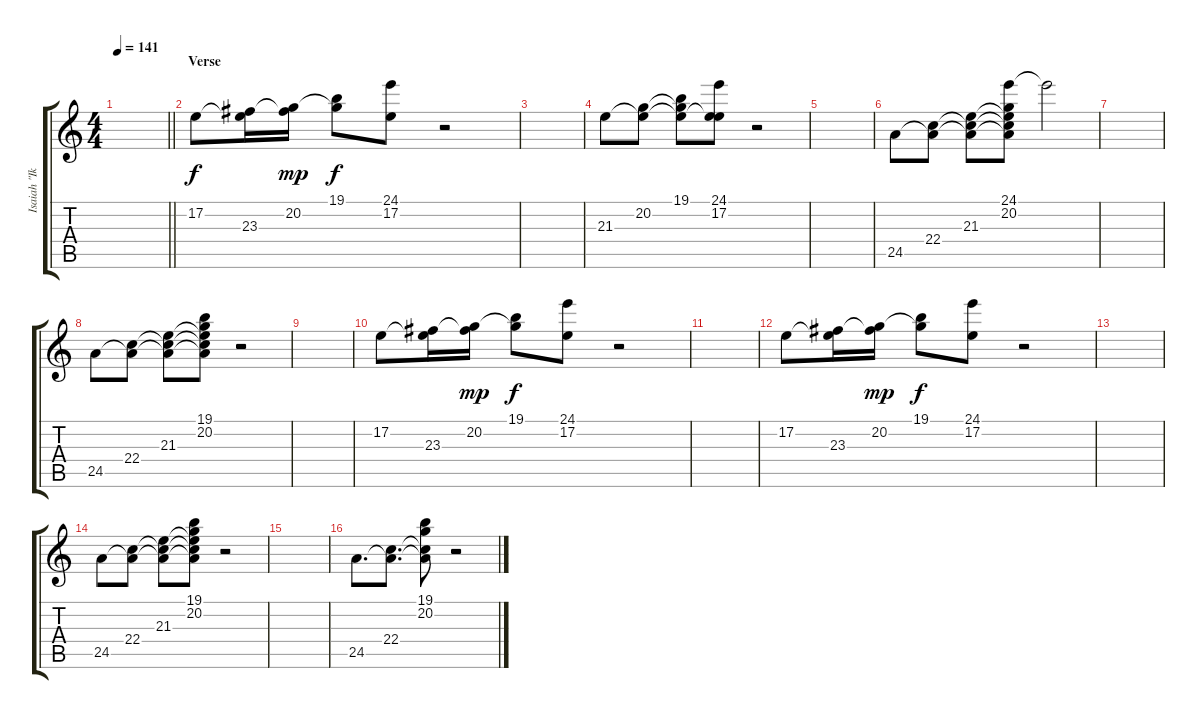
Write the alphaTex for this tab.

\track ("Isaiah \"Ikey\" Owens - Keyboards" "Isaiah \"Ik") {instrument electricgrandpiano}
\staff {score tabs}
\tuning (E4 B3 G3 D3 A2 E2) {hide}
\ts (4 4)
\tempo 141
\clef g2
\barLineRight lightlight
\ks c
|
\section ("" "Verse")
17.2.8 (17.2{t} 23.3).16 (20.2 23.3{t}).16{dy mp} (19.1 20.2{t}).8{dy f} (24.1 17.2).8 r.2 |
|
21.3.8 (20.2 21.3{t}).8 (19.1 20.2{t} 21.3{t}).8 (24.1 17.2 21.3{t}).8 r.2 |
|
24.5.8 (22.4 24.5{t}).8 (21.3 22.4{t} 24.5{t}).8 (24.1 20.2 21.3{t} 22.4{t} 24.5{t}).8 24.1{t}.2 |
|
24.5.8 (22.4 24.5{t}).8 (21.3 22.4{t} 24.5{t}).8 (19.1 20.2 21.3{t} 22.4{t} 24.5{t}).8 r.2 |
|
17.2.8 (17.2{t} 23.3).16 (20.2 23.3{t}).16{dy mp} (19.1 20.2{t}).8{dy f} (24.1 17.2).8 r.2 |
|
17.2.8 (17.2{t} 23.3).16 (20.2 23.3{t}).16{dy mp} (19.1 20.2{t}).8{dy f} (24.1 17.2).8 r.2 |
|
24.5.8 (22.4 24.5{t}).8 (21.3 22.4{t} 24.5{t}).8 (19.1 20.2 21.3{t} 22.4{t} 24.5{t}).8 r.2 |
|
24.5.8{d} (22.4 24.5{t}).8{d} (19.1 20.2 22.4{t} 24.5{t}).8 r.2
